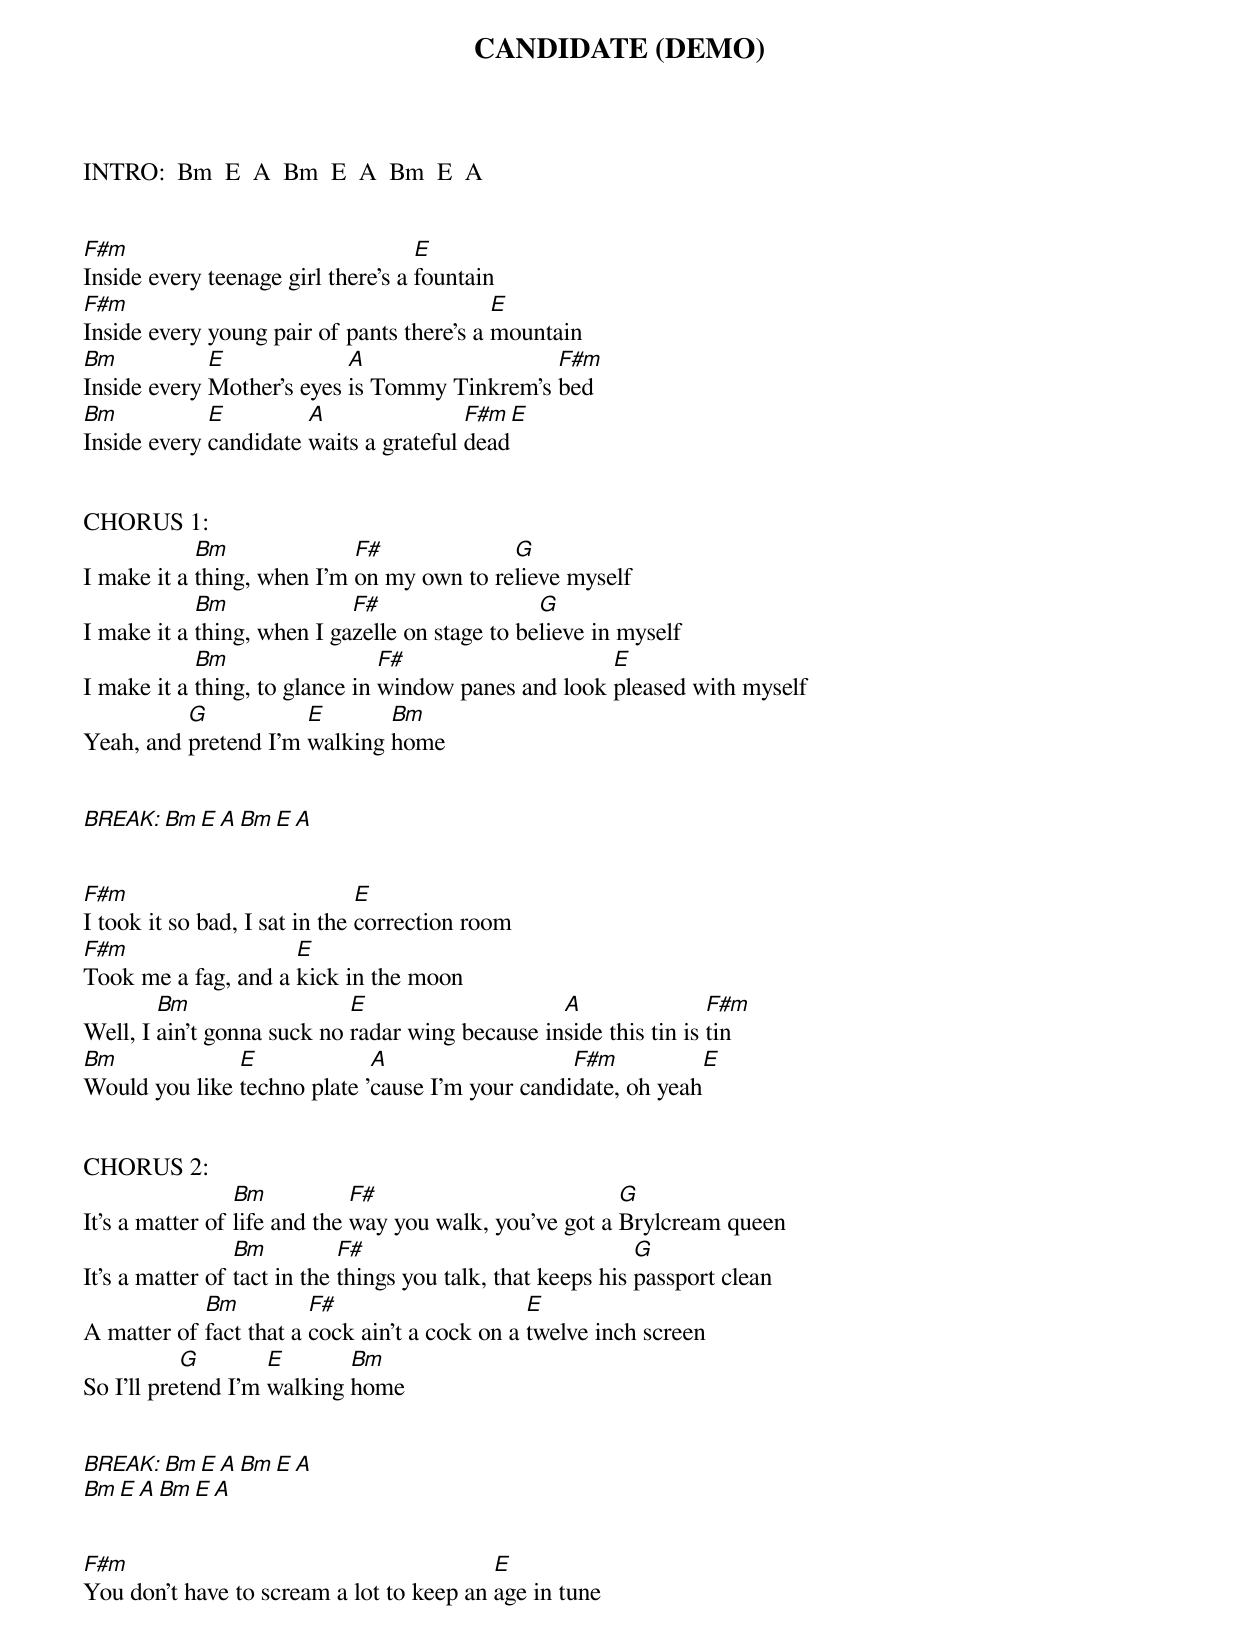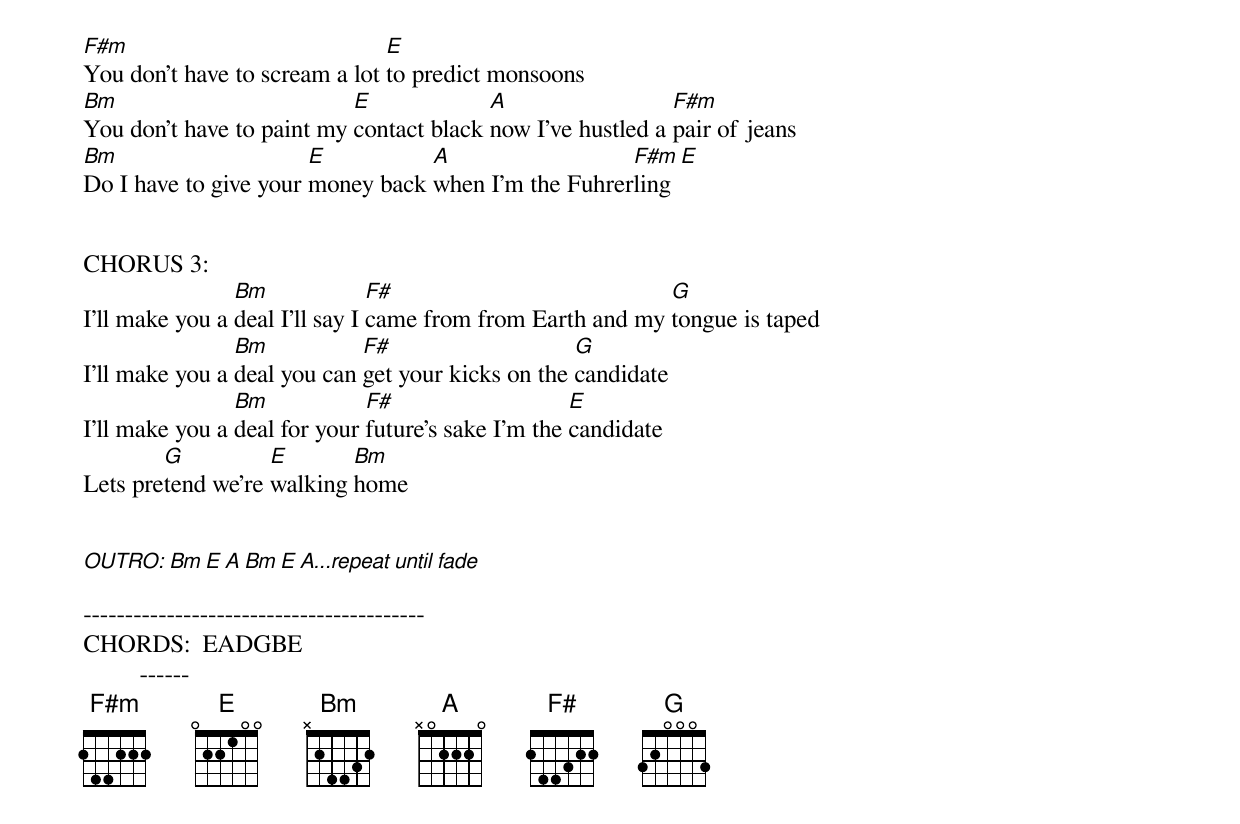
CANDIDATE (DEMO)


INTRO:  Bm  E  A  Bm  E  A  Bm  E  A


F#m                                 E
Inside every teenage girl there's a fountain
F#m                                        E
Inside every young pair of pants there's a mountain
Bm           E             A                  F#m
Inside every Mother's eyes is Tommy Tinkrem's bed
Bm           E         A                F#m  E
Inside every candidate waits a grateful dead


CHORUS 1:
            Bm              F#             G
I make it a thing, when I'm on my own to relieve myself
            Bm              F#                  G
I make it a thing, when I gazelle on stage to believe in myself
            Bm                  F#                    E
I make it a thing, to glance in window panes and look pleased with myself
          G           E       Bm
Yeah, and pretend I'm walking home


BREAK:  Bm  E  A  Bm  E  A


F#m                            E
I took it so bad, I sat in the correction room
F#m                  E
Took me a fag, and a kick in the moon
        Bm                  E                    A                F#m
Well, I ain't gonna suck no radar wing because inside this tin is tin
Bm             E             A                   F#m          E
Would you like techno plate 'cause I'm your candidate, oh yeah


CHORUS 2:
                 Bm           F#                         G
It's a matter of life and the way you walk, you've got a Brylcream queen
                 Bm          F#                              G
It's a matter of tact in the things you talk, that keeps his passport clean
            Bm          F#                     E
A matter of fact that a cock ain't a cock on a twelve inch screen
           G        E       Bm
So I'll pretend I'm walking home


BREAK:  Bm  E  A  Bm  E  A
        Bm  E  A  Bm  E  A


F#m                                       E
You don't have to scream a lot to keep an age in tune
F#m                            E
You don't have to scream a lot to predict monsoons
Bm                         E             A                  F#m
You don't have to paint my contact black now I've hustled a pair of jeans
Bm                     E          A                  F#m  E
Do I have to give your money back when I'm the Fuhrerling


CHORUS 3:
                Bm              F#                          G
I'll make you a deal I'll say I came from from Earth and my tongue is taped
                Bm           F#                    G
I'll make you a deal you can get your kicks on the candidate
                Bm            F#                    E
I'll make you a deal for your future's sake I'm the candidate
        G          E       Bm
Lets pretend we're walking home


OUTRO:  Bm  E  A  Bm  E  A...repeat until fade

-----------------------------------------
CHORDS:  EADGBE
         ------
A        X02220
G        320033
F#m      244222
E        022100
Bm       X24432
F#       244322
